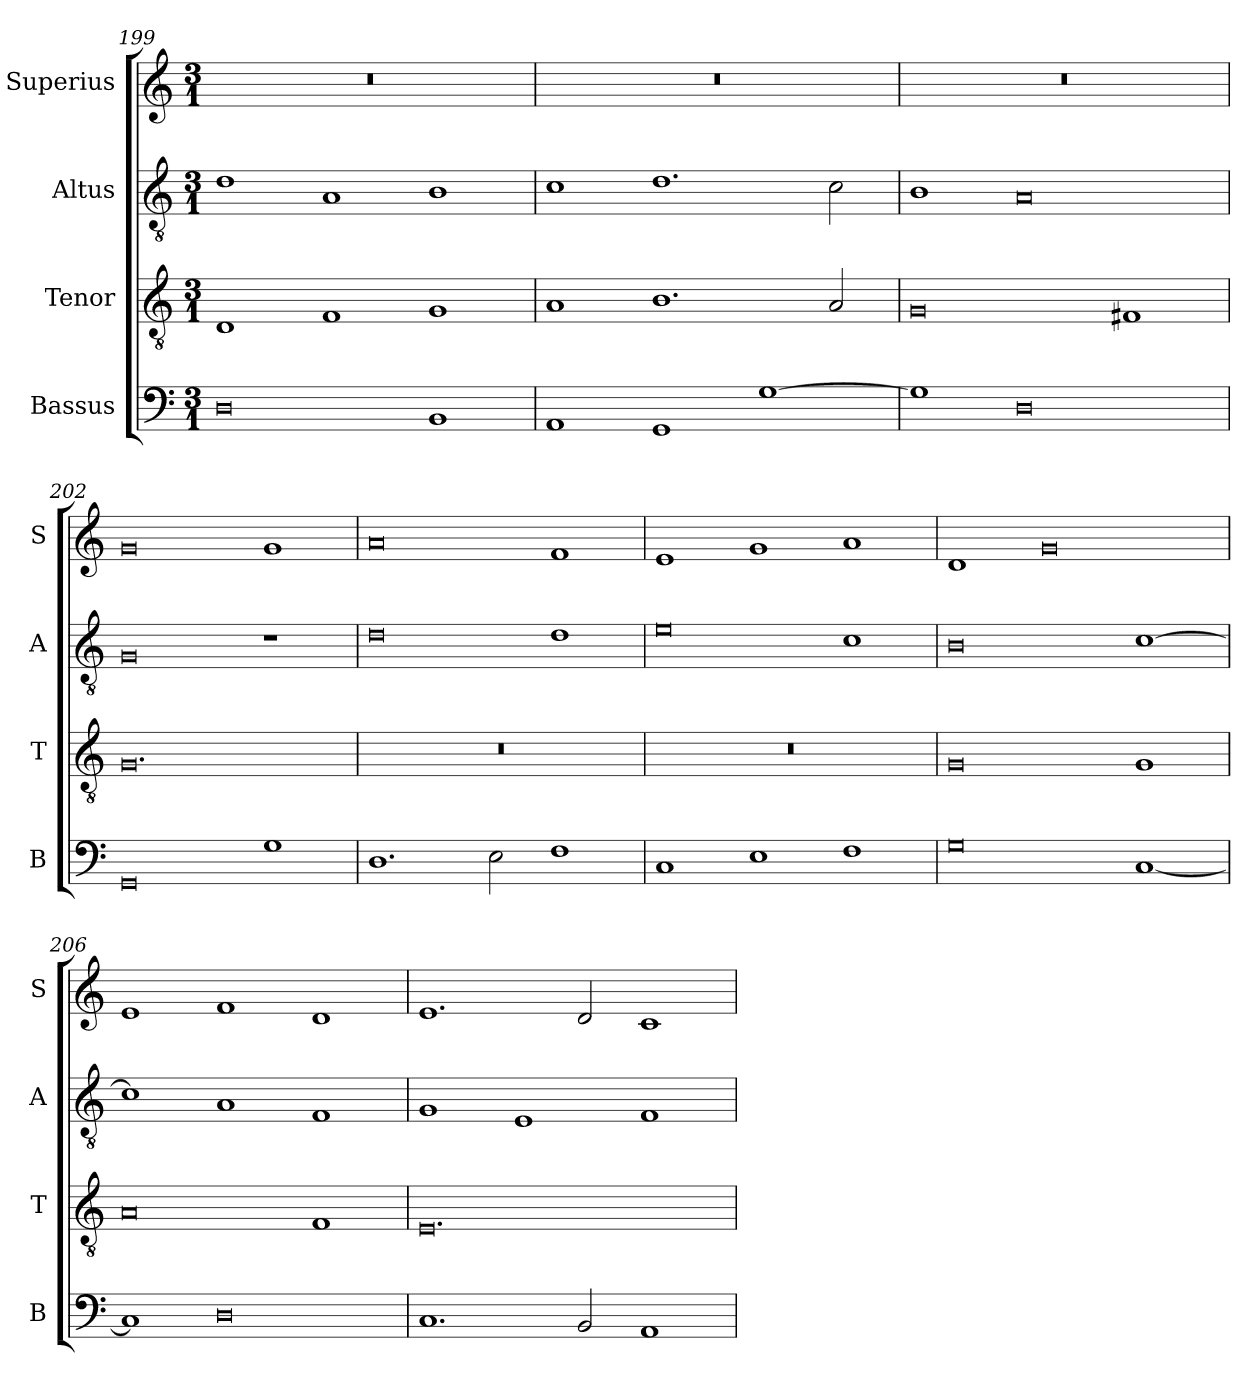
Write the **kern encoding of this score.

**kern	**kern	**kern	**kern
*part4	*part3	*part2	*part1
*staff4	*staff3	*staff2	*staff1
*I"Bassus	*I"Tenor	*I"Altus	*I"Superius
*I'B	*I'T	*I'A	*I'S
*clefF4	*clefGv2	*clefGv2	*clefG2
*k[]	*k[]	*k[]	*k[]
*M3/1	*M3/1	*M3/1	*M3/1
=199	=199	=199	=199
0D	1D	1d	0.r
.	1F	1A	.
1BB	1G	1B	.
=200	=200	=200	=200
1AA	1A	1c	0.r
1GG	1.B	1.d	.
[1G	.	.	.
.	2A/	2c\	.
=201	=201	=201	=201
1G]	0G	1B	0.r
0D	.	0A	.
.	1F#X	.	.
=202	=202	=202	=202
0GG	0.G	0G	0g
1G	.	1r	1g
=203	=203	=203	=203
1.D	0.r	0d	0a
2E\	.	.	.
1F	.	1d	1f
=204	=204	=204	=204
1C	0.r	0e	1e
1E	.	.	1g
1F	.	1c	1a
=205	=205	=205	=205
0G	0G	0B	1d
.	.	.	0g
[1C	1G	[1c	.
=206	=206	=206	=206
1C]	0A	1c]	1e
0D	.	1A	1f
.	1F	1F	1d
=207	=207	=207	=207
1.C	0.E	1G	1.e
.	.	1E	.
2BB/	.	.	2d/
1AA	.	1F	1c
=	=	=	=
*-	*-	*-	*-
